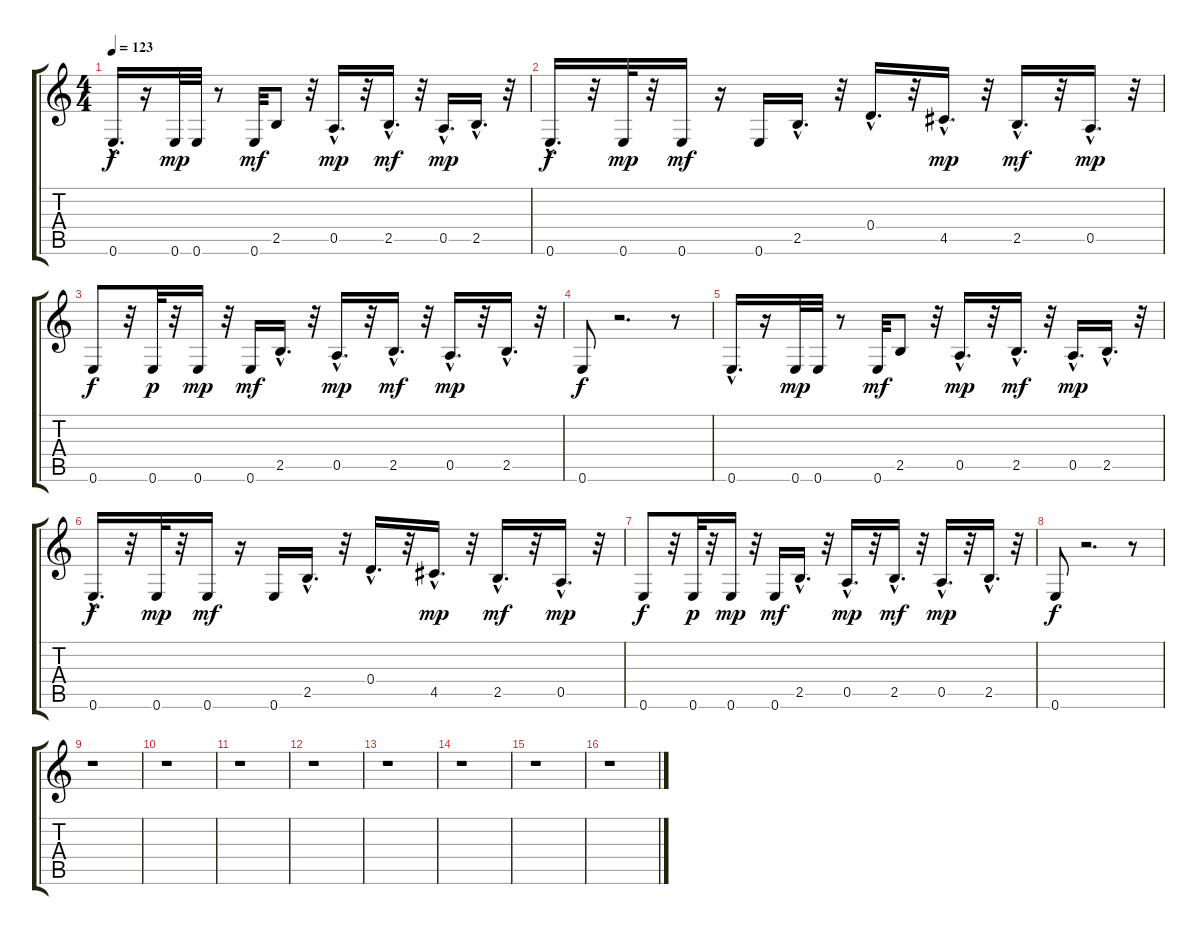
\track "" {instrument distortionguitar}
\staff {score tabs}
\tuning (E4 B3 G3 D3 A2 E2) {hide}
\ts (4 4)
\tempo 123
\clef g2
\ks c
0.6{hac}.16{d dy f instrument distortionguitar} r.16 0.6.32{dy mp} 0.6.32 r.8 0.6.32{dy mf} 2.5.8 r.32 0.5{hac}.16{d dy mp} r.32 2.5{hac}.16{d dy mf} r.32 0.5{hac}.16{d dy mp} 2.5{hac}.16{d} r.32 |
0.6{hac}.16{d dy f} r.32 0.6.32{dy mp} r.32 0.6.16{dy mf} r.16 0.6.16 2.5{hac}.16{d} r.32 0.4{hac}.16{d} r.32 4.5{hac}.16{d dy mp} r.32 2.5{hac}.16{d dy mf} r.32 0.5{hac}.16{d dy mp} r.32 |
0.6.8{dy f} r.32 0.6.32{dy p} r.32 0.6.16{dy mp} r.32 0.6.16{dy mf} 2.5{hac}.16{d} r.32 0.5{hac}.16{d dy mp} r.32 2.5{hac}.16{d dy mf} r.32 0.5{hac}.16{d dy mp} r.32 2.5{hac}.16{d} r.32 |
0.6.8{dy f} r.2{d} r.8 |
0.6{hac}.16{d} r.16 0.6.32{dy mp} 0.6.32 r.8 0.6.32{dy mf} 2.5.8 r.32 0.5{hac}.16{d dy mp} r.32 2.5{hac}.16{d dy mf} r.32 0.5{hac}.16{d dy mp} 2.5{hac}.16{d} r.32 |
0.6{hac}.16{d dy f} r.32 0.6.32{dy mp} r.32 0.6.16{dy mf} r.16 0.6.16 2.5{hac}.16{d} r.32 0.4{hac}.16{d} r.32 4.5{hac}.16{d dy mp} r.32 2.5{hac}.16{d dy mf} r.32 0.5{hac}.16{d dy mp} r.32 |
0.6.8{dy f} r.32 0.6.32{dy p} r.32 0.6.16{dy mp} r.32 0.6.16{dy mf} 2.5{hac}.16{d} r.32 0.5{hac}.16{d dy mp} r.32 2.5{hac}.16{d dy mf} r.32 0.5{hac}.16{d dy mp} r.32 2.5{hac}.16{d} r.32 |
0.6.8{dy f} r.2{d} r.8 |
r.1 |
r.1 |
r.1 |
r.1 |
r.1 |
r.1 |
r.1 |
r.1
